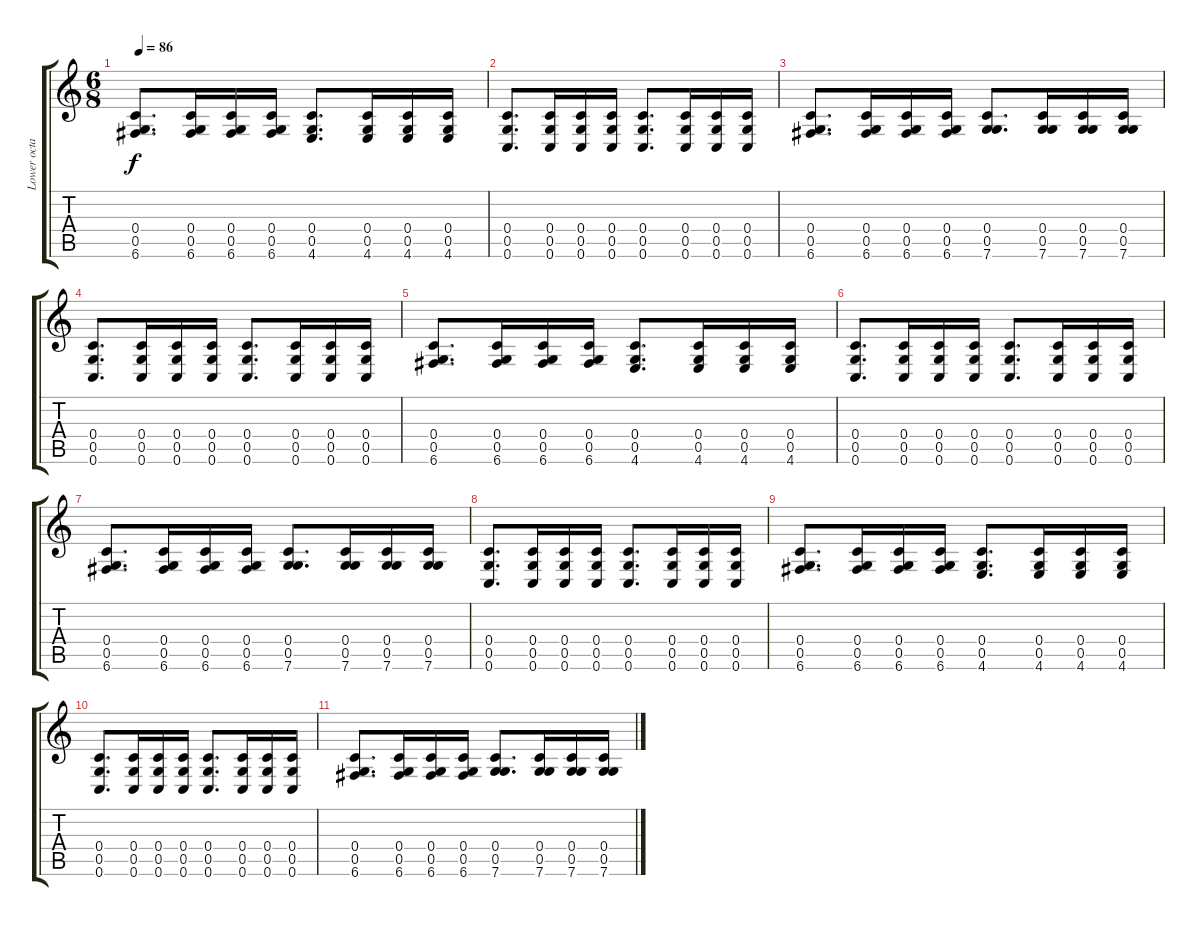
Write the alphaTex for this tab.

\track ("Lower octave" "Lower octa") {instrument acousticguitarsteel}
\staff {score tabs}
\tuning (E4 C4 G3 C3 G2 C2) {hide}
\ts (6 8)
\tempo 86
\clef g2
\ks c
(0.4 0.5 6.6).8{d dy f} (0.4 0.5 6.6).16 (0.4 0.5 6.6).16 (0.4 0.5 6.6).16 (0.4 0.5 4.6).8{d} (0.4 0.5 4.6).16 (0.4 0.5 4.6).16 (0.4 0.5 4.6).16 |
(0.4 0.5 0.6).8{d} (0.4 0.5 0.6).16 (0.4 0.5 0.6).16 (0.4 0.5 0.6).16 (0.4 0.5 0.6).8{d} (0.4 0.5 0.6).16 (0.4 0.5 0.6).16 (0.4 0.5 0.6).16 |
(0.4 0.5 6.6).8{d} (0.4 0.5 6.6).16 (0.4 0.5 6.6).16 (0.4 0.5 6.6).16 (0.4 0.5 7.6).8{d} (0.4 0.5 7.6).16 (0.4 0.5 7.6).16 (0.4 0.5 7.6).16 |
(0.4 0.5 0.6).8{d} (0.4 0.5 0.6).16 (0.4 0.5 0.6).16 (0.4 0.5 0.6).16 (0.4 0.5 0.6).8{d} (0.4 0.5 0.6).16 (0.4 0.5 0.6).16 (0.4 0.5 0.6).16 |
(0.4 0.5 6.6).8{d} (0.4 0.5 6.6).16 (0.4 0.5 6.6).16 (0.4 0.5 6.6).16 (0.4 0.5 4.6).8{d} (0.4 0.5 4.6).16 (0.4 0.5 4.6).16 (0.4 0.5 4.6).16 |
(0.4 0.5 0.6).8{d} (0.4 0.5 0.6).16 (0.4 0.5 0.6).16 (0.4 0.5 0.6).16 (0.4 0.5 0.6).8{d} (0.4 0.5 0.6).16 (0.4 0.5 0.6).16 (0.4 0.5 0.6).16 |
(0.4 0.5 6.6).8{d} (0.4 0.5 6.6).16 (0.4 0.5 6.6).16 (0.4 0.5 6.6).16 (0.4 0.5 7.6).8{d} (0.4 0.5 7.6).16 (0.4 0.5 7.6).16 (0.4 0.5 7.6).16 |
(0.4 0.5 0.6).8{d} (0.4 0.5 0.6).16 (0.4 0.5 0.6).16 (0.4 0.5 0.6).16 (0.4 0.5 0.6).8{d} (0.4 0.5 0.6).16 (0.4 0.5 0.6).16 (0.4 0.5 0.6).16 |
(0.4 0.5 6.6).8{d} (0.4 0.5 6.6).16 (0.4 0.5 6.6).16 (0.4 0.5 6.6).16 (0.4 0.5 4.6).8{d} (0.4 0.5 4.6).16 (0.4 0.5 4.6).16 (0.4 0.5 4.6).16 |
(0.4 0.5 0.6).8{d} (0.4 0.5 0.6).16 (0.4 0.5 0.6).16 (0.4 0.5 0.6).16 (0.4 0.5 0.6).8{d} (0.4 0.5 0.6).16 (0.4 0.5 0.6).16 (0.4 0.5 0.6).16 |
(0.4 0.5 6.6).8{d} (0.4 0.5 6.6).16 (0.4 0.5 6.6).16 (0.4 0.5 6.6).16 (0.4 0.5 7.6).8{d} (0.4 0.5 7.6).16 (0.4 0.5 7.6).16 (0.4 0.5 7.6).16
